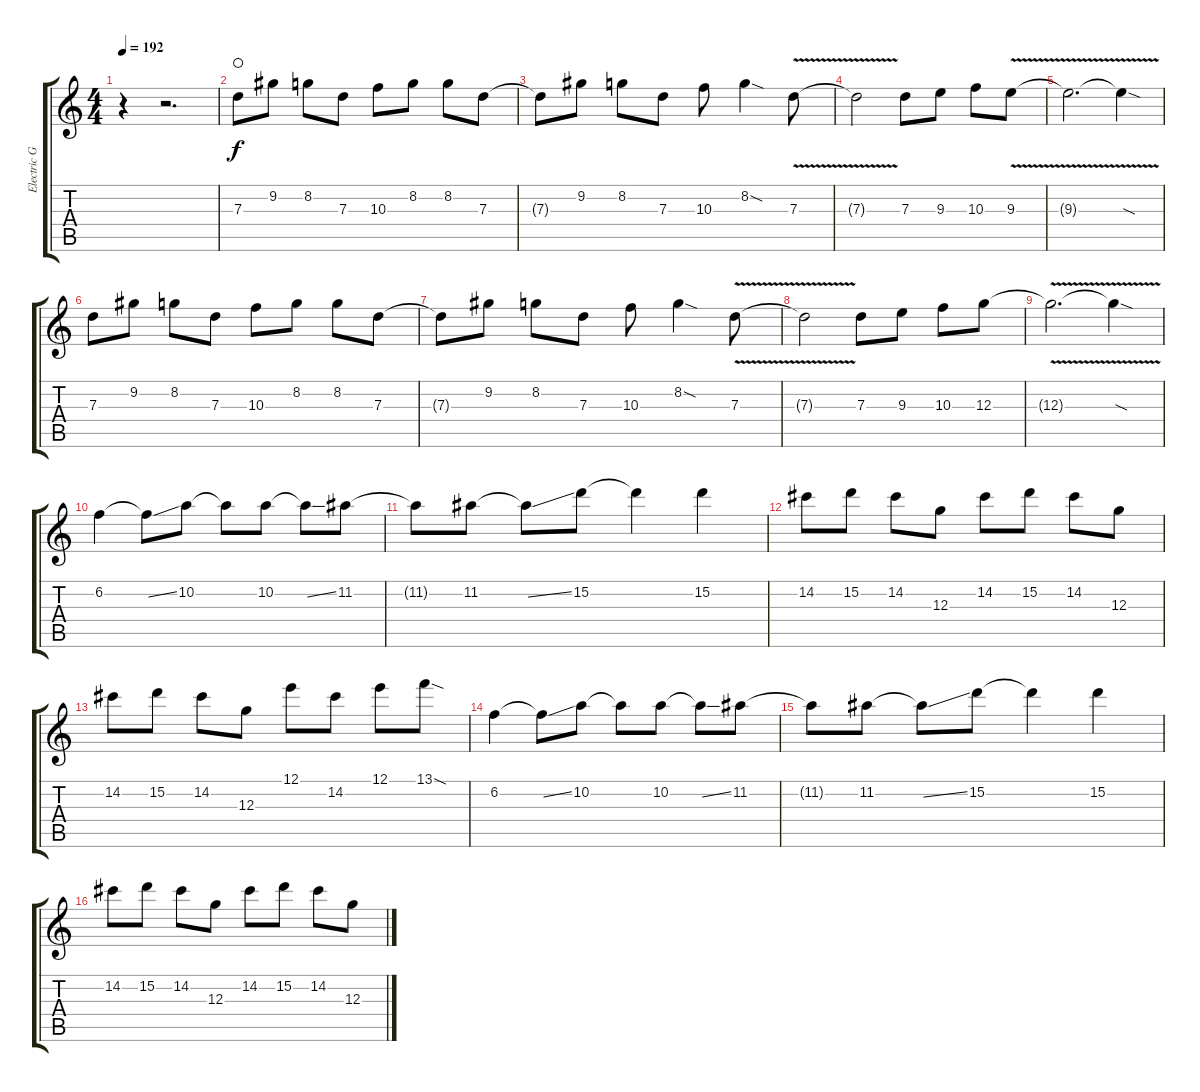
\track ("Electric Guitar" "Electric G") {instrument distortionguitar}
\staff {score tabs}
\tuning (E4 B3 G3 D3 A2 D2) {hide}
\ts (4 4)
\tempo 192
\clef g2
\ks c
r.4{dy f} r.2{d} |
7.3.8{waho} 9.2.8 8.2.8 7.3.8 10.3.8 8.2.8 8.2.8 7.3.8 |
7.3{t}.8 9.2.8 8.2.8 7.3.8 10.3.8 8.2{sod}.4 7.3{v}.8 |
7.3{v t}.2 7.3.8 9.3.8 10.3.8 9.3{v}.8 |
9.3{v t}.2{d} 9.3{v sod t}.4 |
7.3.8 9.2.8 8.2.8 7.3.8 10.3.8 8.2.8 8.2.8 7.3.8 |
7.3{t}.8 9.2.8 8.2.8 7.3.8 10.3.8 8.2{sod}.4 7.3{v}.8 |
7.3{v t}.2 7.3.8 9.3.8 10.3.8 12.3.8 |
12.3{v t}.2{d} 12.3{v sod t}.4 |
6.2.4 6.2{ss t}.8 10.2.8 10.2{t}.8 10.2.8 10.2{ss t}.8 11.2.8 |
11.2{t}.8 11.2.8 11.2{ss t}.8 15.2.8 15.2{t}.4 15.2.4 |
14.2.8 15.2.8 14.2.8 12.3.8 14.2.8 15.2.8 14.2.8 12.3.8 |
14.2.8 15.2.8 14.2.8 12.3.8 12.1.8 14.2.8 12.1.8 13.1{sod}.8 |
6.2.4 6.2{ss t}.8 10.2.8 10.2{t}.8 10.2.8 10.2{ss t}.8 11.2.8 |
11.2{t}.8 11.2.8 11.2{ss t}.8 15.2.8 15.2{t}.4 15.2.4 |
14.2.8 15.2.8 14.2.8 12.3.8 14.2.8 15.2.8 14.2.8 12.3.8
